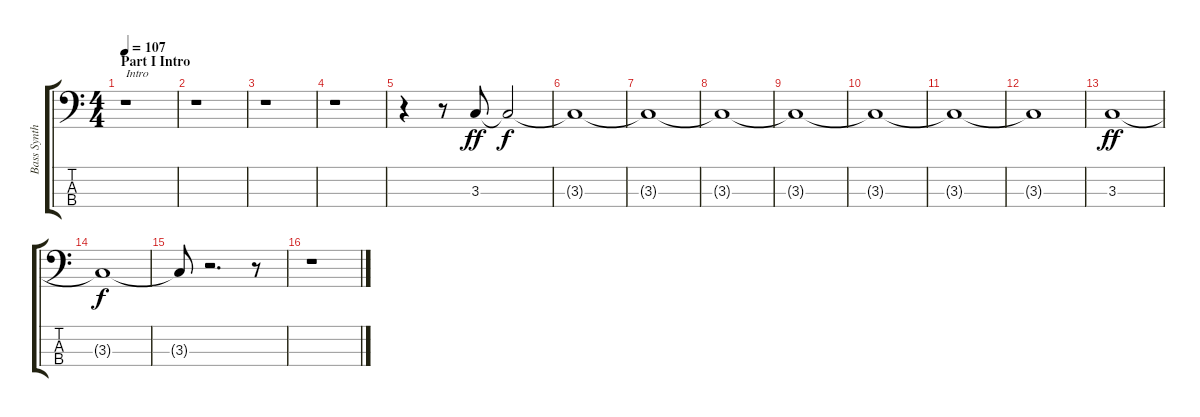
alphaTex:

\track ("Bass Synthesizer" "Bass Synth") {instrument synthbass2}
\staff {score tabs}
\tuning (G2 D2 A1 E1) {hide}
\ts (4 4)
\section ("" "Part I Intro")
\tempo 107
\clef f4
\ks c
r.1{txt "Intro" dy ff instrument synthbass2} |
r.1 |
r.1 |
r.1 |
r.4 r.8 3.3.8{volume 16 balance 6 instrument lead1square} 3.3{t}.2{dy f} |
3.3{t}.1 |
3.3{t}.1 |
3.3{t}.1 |
3.3{t}.1 |
3.3{t}.1 |
3.3{t}.1 |
3.3{t}.1 |
3.3.1{dy ff} |
3.3{t}.1{dy f} |
3.3{t}.8 r.2{d} r.8 |
r.1
